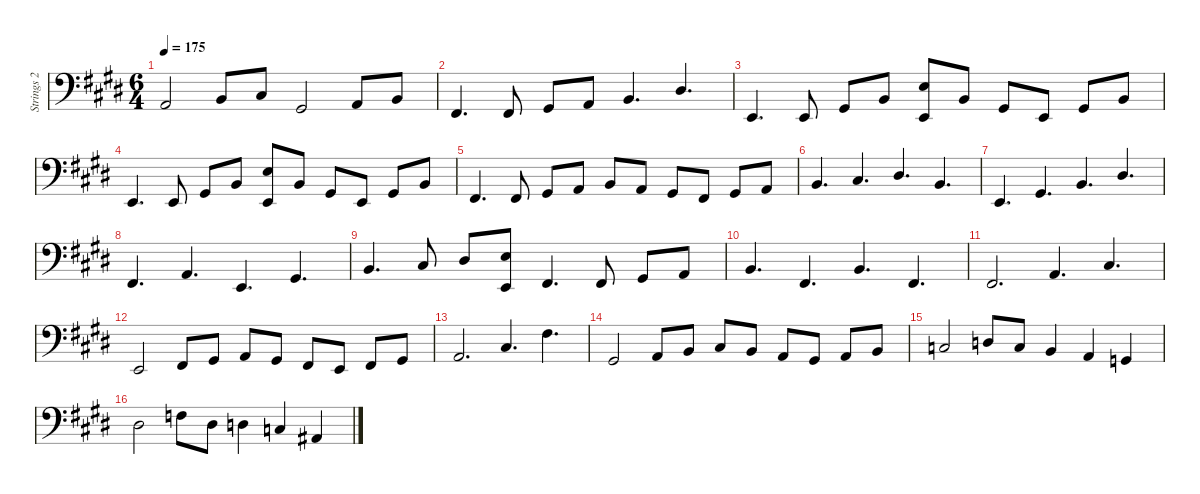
\defaultSystemsLayout 4
\hideDynamics
\bracketExtendMode nobrackets
\firstSystemTrackNameMode fullname
\otherSystemsTrackNameMode fullname
\otherSystemsTrackNameOrientation horizontal
\track ("Strings 2" "vln.") {mute instrument stringensemble1}
\staff {score}
\tuning (E4 B3 G3 D3 A2 C2)
\ts (6 4)
\tempo 175
\clef f4
\ks e
9.6{acc forcenatural}.2{dy f beam Up} 11.6{acc forcenatural}.8{beam Up} 13.6{acc #}.8{beam Up} 8.6{acc #}.2{beam Up} 9.6{acc forcenatural}.8{beam Up} 11.6{acc forcenatural}.8{beam Up} |
6.6{acc #}.4{d beam Up} 6.6{acc #}.8{beam Up} 8.6{acc #}.8{beam Up} 0.5{acc forcenatural}.8{beam Up} 11.6{acc forcenatural}.4{d beam Up} 6.5{acc #}.4{d beam Up} |
4.6{acc forcenatural}.4{d beam Up} 4.6{acc forcenatural}.8{beam Up} 8.6{acc #}.8{beam Up} 11.6{acc forcenatural}.8{beam Up} (7.5{acc forcenatural} 4.6{acc forcenatural}).8{beam Up} 2.5{acc forcenatural}.8{beam Up} 8.6{acc #}.8{beam Up} 4.6{acc forcenatural}.8{beam Up} 8.6{acc #}.8{beam Up} 11.6{acc forcenatural}.8{beam Up} |
4.6{acc forcenatural}.4{d beam Up} 4.6{acc forcenatural}.8{beam Up} 8.6{acc #}.8{beam Up} 11.6{acc forcenatural}.8{beam Up} (7.5{acc forcenatural} 4.6{acc forcenatural}).8{beam Up} 2.5{acc forcenatural}.8{beam Up} 8.6{acc #}.8{beam Up} 4.6{acc forcenatural}.8{beam Up} 8.6{acc #}.8{beam Up} 11.6{acc forcenatural}.8{beam Up} |
6.6{acc #}.4{d beam Up} 6.6{acc #}.8{beam Up} 8.6{acc #}.8{beam Up} 0.5{acc forcenatural}.8{beam Up} 11.6{acc forcenatural}.8{beam Up} 0.5{acc forcenatural}.8{beam Up} 8.6{acc #}.8{beam Up} 6.6{acc #}.8{beam Up} 8.6{acc #}.8{beam Up} 0.5{acc forcenatural}.8{beam Up} |
11.6{acc forcenatural}.4{d beam Up} 13.6{acc #}.4{d beam Up} 6.5{acc #}.4{d beam Up} 11.6{acc forcenatural}.4{d beam Up} |
4.6{acc forcenatural}.4{d beam Up} 8.6{acc #}.4{d beam Up} 11.6{acc forcenatural}.4{d beam Up} 6.5{acc #}.4{d beam Up} |
6.6{acc #}.4{d beam Up} 9.6{acc forcenatural}.4{d beam Up} 4.6{acc forcenatural}.4{d beam Up} 8.6{acc #}.4{d beam Up} |
11.6{acc forcenatural}.4{d beam Up} 13.6{acc #}.8{beam Up} 6.5{acc #}.8{beam Up} (7.5{acc forcenatural} 4.6{acc forcenatural}).8{beam Up} 6.6{acc #}.4{d beam Up} 6.6{acc #}.8{beam Up} 8.6{acc #}.8{beam Up} 0.5{acc forcenatural}.8{beam Up} |
11.6{acc forcenatural}.4{d beam Up} 6.6{acc #}.4{d beam Up} 2.5{acc forcenatural}.4{d beam Up} 6.6{acc #}.4{d beam Up} |
6.6{acc #}.2{d beam Up} 0.5{acc forcenatural}.4{d beam Up} 4.5{acc #}.4{d beam Up} |
4.6{acc forcenatural}.2{beam Up} 6.6{acc #}.8{beam Up} 8.6{acc #}.8{beam Up} 0.5{acc forcenatural}.8{beam Up} 8.6{acc #}.8{beam Up} 6.6{acc #}.8{beam Up} 4.6{acc forcenatural}.8{beam Up} 6.6{acc #}.8{beam Up} 8.6{acc #}.8{beam Up} |
0.5{acc forcenatural}.2{d beam Up} 4.5{acc #}.4{d beam Up} 4.4{acc #}.4{d beam Down} |
8.6{acc #}.2{beam Up} 0.5{acc forcenatural}.8{beam Up} 2.5{acc forcenatural}.8{beam Up} 4.5{acc #}.8{beam Up} 2.5{acc forcenatural}.8{beam Up} 0.5{acc forcenatural}.8{beam Up} 8.6{acc #}.8{beam Up} 0.5{acc forcenatural}.8{beam Up} 2.5{acc forcenatural}.8{beam Up} |
3.5{acc forcenatural}.2{beam Up} 0.4{acc forcenatural}.8{beam Up} 3.5{acc forcenatural}.8{beam Up} 2.5{acc forcenatural}.4{beam Up} 0.5{acc forcenatural}.4{beam Up} 7.6{acc forcenatural}.4{beam Up} |
6.5{acc #}.2{beam Down} 8.5{acc forcenatural}.8{beam Down} 6.5{acc #}.8{beam Down} 0.4{acc forcenatural}.4{beam Down} 3.5{acc forcenatural}.4{beam Up} 1.5{acc #}.4{beam Up}
